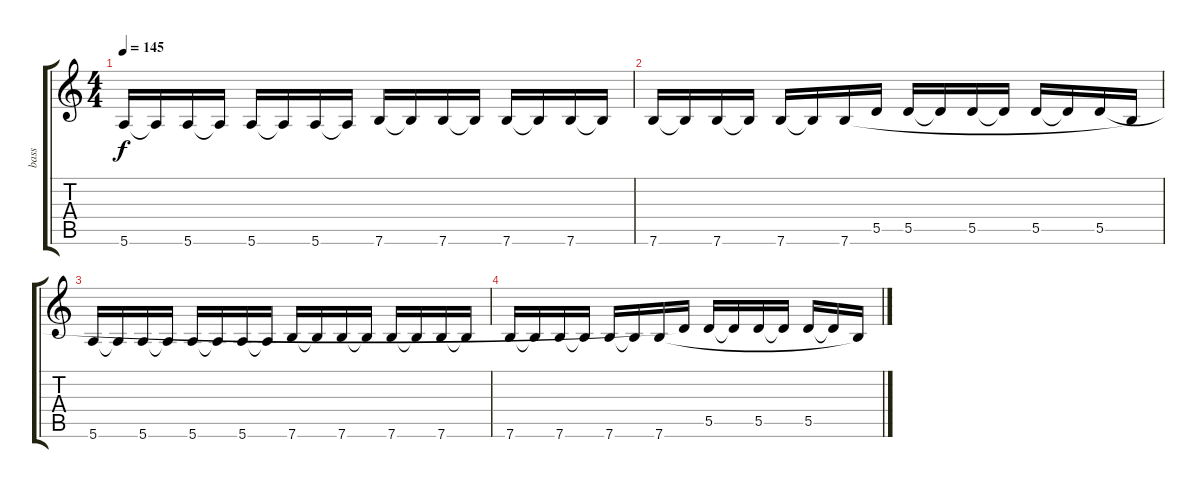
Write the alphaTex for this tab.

\track ("bass" "bass") {instrument electricbasspick}
\staff {score tabs}
\tuning (E4 B3 G3 D3 A2 E2) {hide}
\ts (4 4)
\tempo 145
\clef g2
\ks c
5.6.16{dy f} 5.6{t}.16 5.6.16 5.6{t}.16 5.6.16 5.6{t}.16 5.6.16 5.6{t}.16 7.6.16 7.6{t}.16 7.6.16 7.6{t}.16 7.6.16 7.6{t}.16 7.6.16 7.6{t}.16 |
7.6.16 7.6{t}.16 7.6.16 7.6{t}.16 7.6.16 7.6{t}.16 7.6.16 5.5{t}.16 5.5.16 5.5{t}.16 5.5.16 5.5{t}.16 5.5.16 5.5{t}.16 5.5.16 7.6{t}.16 |
5.6.16 5.6{t}.16 5.6.16 5.6{t}.16 5.6.16 5.6{t}.16 5.6.16 5.6{t}.16 7.6.16 7.6{t}.16 7.6.16 7.6{t}.16 7.6.16 7.6{t}.16 7.6.16 7.6{t}.16 |
7.6.16 7.6{t}.16 7.6.16 7.6{t}.16 7.6.16 7.6{t}.16 7.6.16 5.5{t}.16 5.5.16 5.5{t}.16 5.5.16 5.5{t}.16 5.5.16 5.5{t}.16 7.6{t}.16
